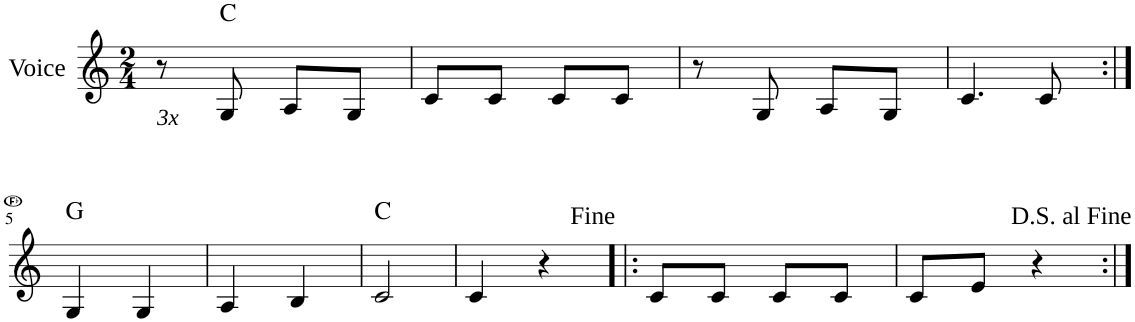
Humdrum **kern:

**kern	**harte
*part1	*part1
*staff1	*
*I"Voice	*
*clefG2	*
*k[]	*
*M2/4	*
=1	=1
!LO:TX:b:i:t=3x	!
8r	.
8G/	C:maj
8A/L	.
8G/J	.
=2	=2
8c/L	.
8c/J	.
8c/L	.
8c/J	.
=3	=3
8r	.
8G/	.
8A/L	.
8G/J	.
=4	=4
4.c/	.
8c/	.
!!LO:LB:g=z
=5:|!	=5:|!
4G/	G:maj
4G/	.
=6	=6
4A/	.
4B/	.
=7	=7
2c/	C:maj
=8	=8
4c/	.
4r	.
!LO:TX:a:t=<font face="Times New Roman"/>Fine	!
=9!|:	=9!|:
8c/L	.
8c/J	.
8c/L	.
8c/J	.
=10	=10
8c/L	.
8e/J	.
4r	.
!LO:TX:a:t=<font face="Times New Roman"/>D.S. al Fine	!
=:|!	=:|!
*-	*-
